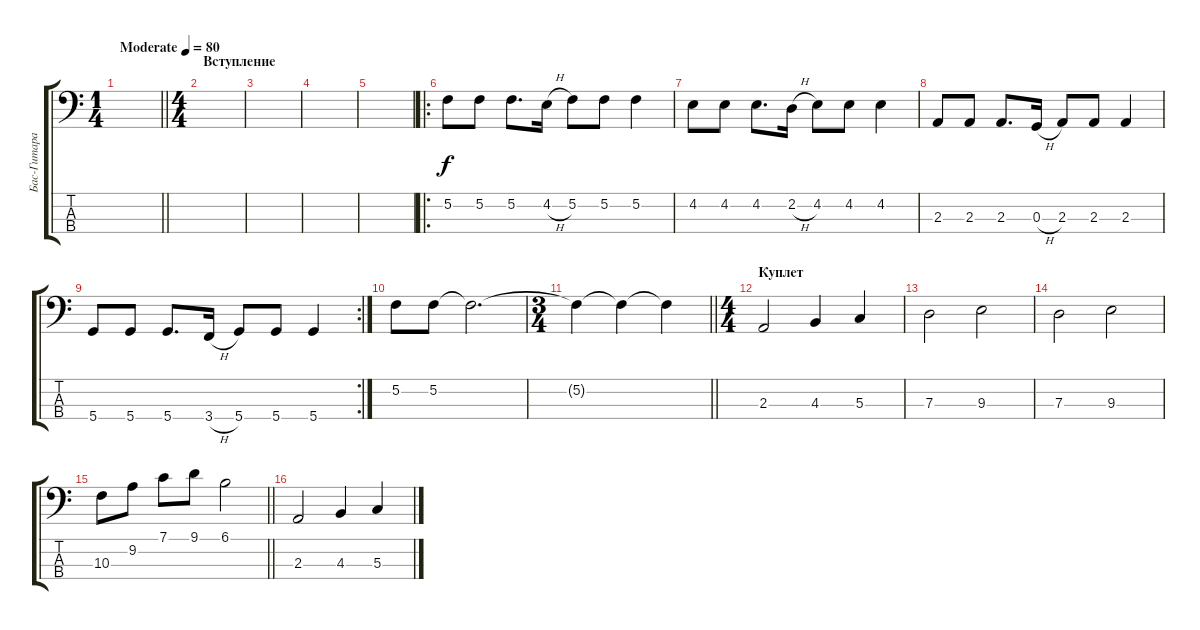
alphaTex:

\track ("Бас-Гитара" "Бас-Гитара") {instrument electricbassfinger}
\staff {score tabs}
\tuning (F2 C2 G1 D1) {hide}
\ts (1 4)
\tempo (80 "Moderate")
\clef f4
\barLineRight lightlight
\ks c
|
\ts (4 4)
\section ("" "Вступление")
|
|
|
|
\ro
5.2.8 5.2.8 5.2.8{d} 4.2{h}.16 5.2.8 5.2.8 5.2.4 |
4.2.8 4.2.8 4.2.8{d} 2.2{h}.16 4.2.8 4.2.8 4.2.4 |
2.3.8 2.3.8 2.3.8{d} 0.3{h}.16 2.3.8 2.3.8 2.3.4 |
\rc 2
5.4.8 5.4.8 5.4.8{d} 3.4{h}.16 5.4.8 5.4.8 5.4.4 |
5.2.8 5.2.8 5.2{t}.2{d} |
\ts (3 4)
\barLineRight lightlight
5.2{t}.4 5.2{t}.4 5.2{t}.4 |
\ts (4 4)
\section ("" "Куплет")
2.3.2 4.3.4 5.3.4 |
7.3.2 9.3.2 |
7.3.2 9.3.2 |
\barLineRight lightlight
10.3.8 9.2.8 7.1.8 9.1.8 6.1.2 |
2.3.2 4.3.4 5.3.4
